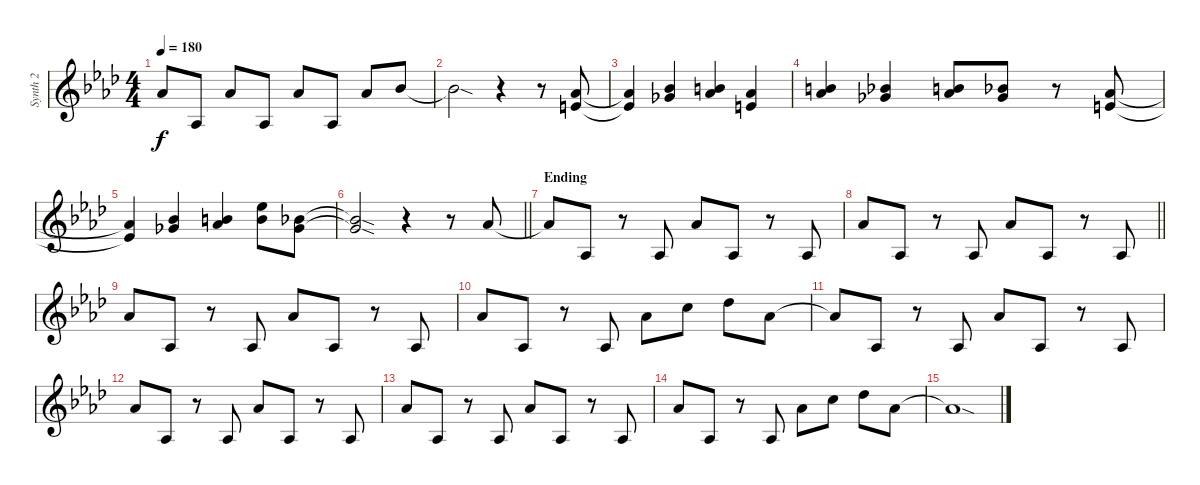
\track ("Synth 2" "Synth 2") {instrument lead2sawtooth}
\staff {score}
\tuning (E4 B3 G3 D3 A2 E2) {hide}
\ts (4 4)
\tempo 180
\clef g2
\ks ab
4.1.8{dy f} 1.3.8 4.1.8 1.3.8 4.1.8 1.3.8 4.1.8 6.1.8 |
6.1{sod t}.2 r.4 r.8 (0.1 9.2).8 |
(0.1{t} 9.2{t}).4 (2.1 11.2).4 (4.1 12.2).4 (4.1 5.2).4 |
(4.1 12.2).4 (6.1 7.2).4 (7.1 9.2).8 (6.1 7.2).8 r.8 (4.1 5.2).8 |
(4.1{t} 5.2{t}).4 (2.1 11.2).4 (4.1 12.2).4 (7.1 16.2).8 (6.1 7.2).8 |
\barLineRight lightlight
(6.1{sod t} 7.2{sod t}).2 r.4 r.8 4.1.8 |
\section ("" "Ending")
4.1{t}.8 1.3.8 r.8 1.3.8 4.1.8 1.3.8 r.8 1.3.8 |
\barLineRight lightlight
9.2.8 1.3.8 r.8 1.3.8 4.1.8 1.3.8 r.8 1.3.8 |
9.2.8 1.3.8 r.8 1.3.8 4.1.8 1.3.8 r.8 1.3.8 |
9.2.8 1.3.8 r.8 1.3.8 4.1.8 8.1.8 9.1.8 4.1.8 |
4.1{t}.8 1.3.8 r.8 1.3.8 4.1.8 1.3.8 r.8 1.3.8 |
9.2.8 1.3.8 r.8 1.3.8 4.1.8 1.3.8 r.8 1.3.8 |
9.2.8 1.3.8 r.8 1.3.8 4.1.8 1.3.8 r.8 1.3.8 |
9.2.8 1.3.8 r.8 1.3.8 4.1.8 8.1.8 9.1.8 4.1.8 |
4.1{sod t}.1
